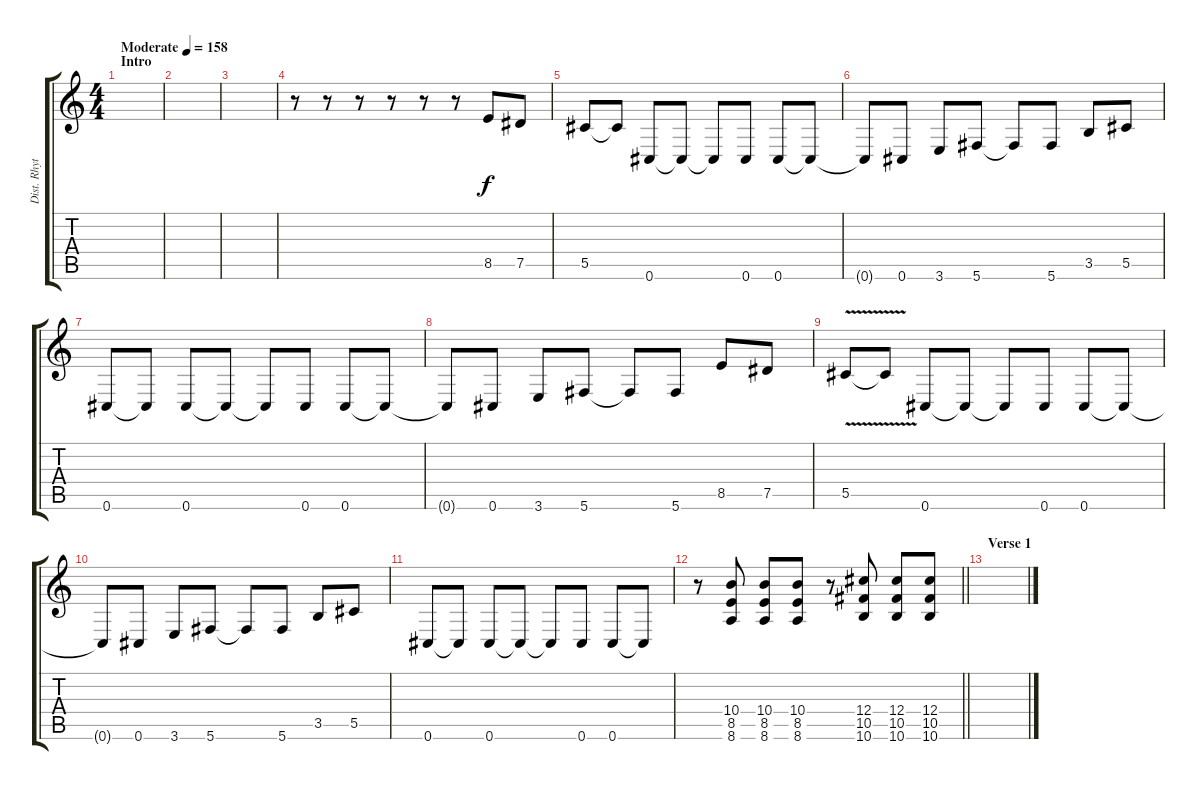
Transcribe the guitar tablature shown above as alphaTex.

\track ("Dist. Rhytm Guitar [L]" "Dist. Rhyt") {instrument distortionguitar}
\staff {score tabs}
\tuning (Eb4 Bb3 Gb3 Db3 Ab2 Db2) {hide}
\ts (4 4)
\section ("" "Intro")
\tempo (158 "Moderate")
\clef g2
\ks c
|
|
|
r.8 r.8 r.8 r.8 r.8 r.8 8.5.8 7.5.8 |
5.5.8 5.5{t}.8 0.6.8 0.6{t}.8 0.6{t}.8 0.6.8 0.6.8 0.6{t}.8 |
0.6{t}.8 0.6.8 3.6.8 5.6.8 5.6{t}.8 5.6.8 3.5.8 5.5.8 |
0.6.8 0.6{t}.8 0.6.8 0.6{t}.8 0.6{t}.8 0.6.8 0.6.8 0.6{t}.8 |
0.6{t}.8 0.6.8 3.6.8 5.6.8 5.6{t}.8 5.6.8 8.5.8 7.5.8 |
5.5{v}.8 5.5{t}.8 0.6.8 0.6{t}.8 0.6{t}.8 0.6.8 0.6.8 0.6{t}.8 |
0.6{t}.8 0.6.8 3.6.8 5.6.8 5.6{t}.8 5.6.8 3.5.8 5.5.8 |
0.6.8 0.6{t}.8 0.6.8 0.6{t}.8 0.6{t}.8 0.6.8 0.6.8 0.6{t}.8 |
\barLineRight lightlight
r.8 (10.4 8.5 8.6).8 (10.4 8.5 8.6).8 (10.4 8.5 8.6).8 r.8 (12.4 10.5 10.6).8 (12.4 10.5 10.6).8 (12.4 10.5 10.6).8 |
\section ("" "Verse 1")
